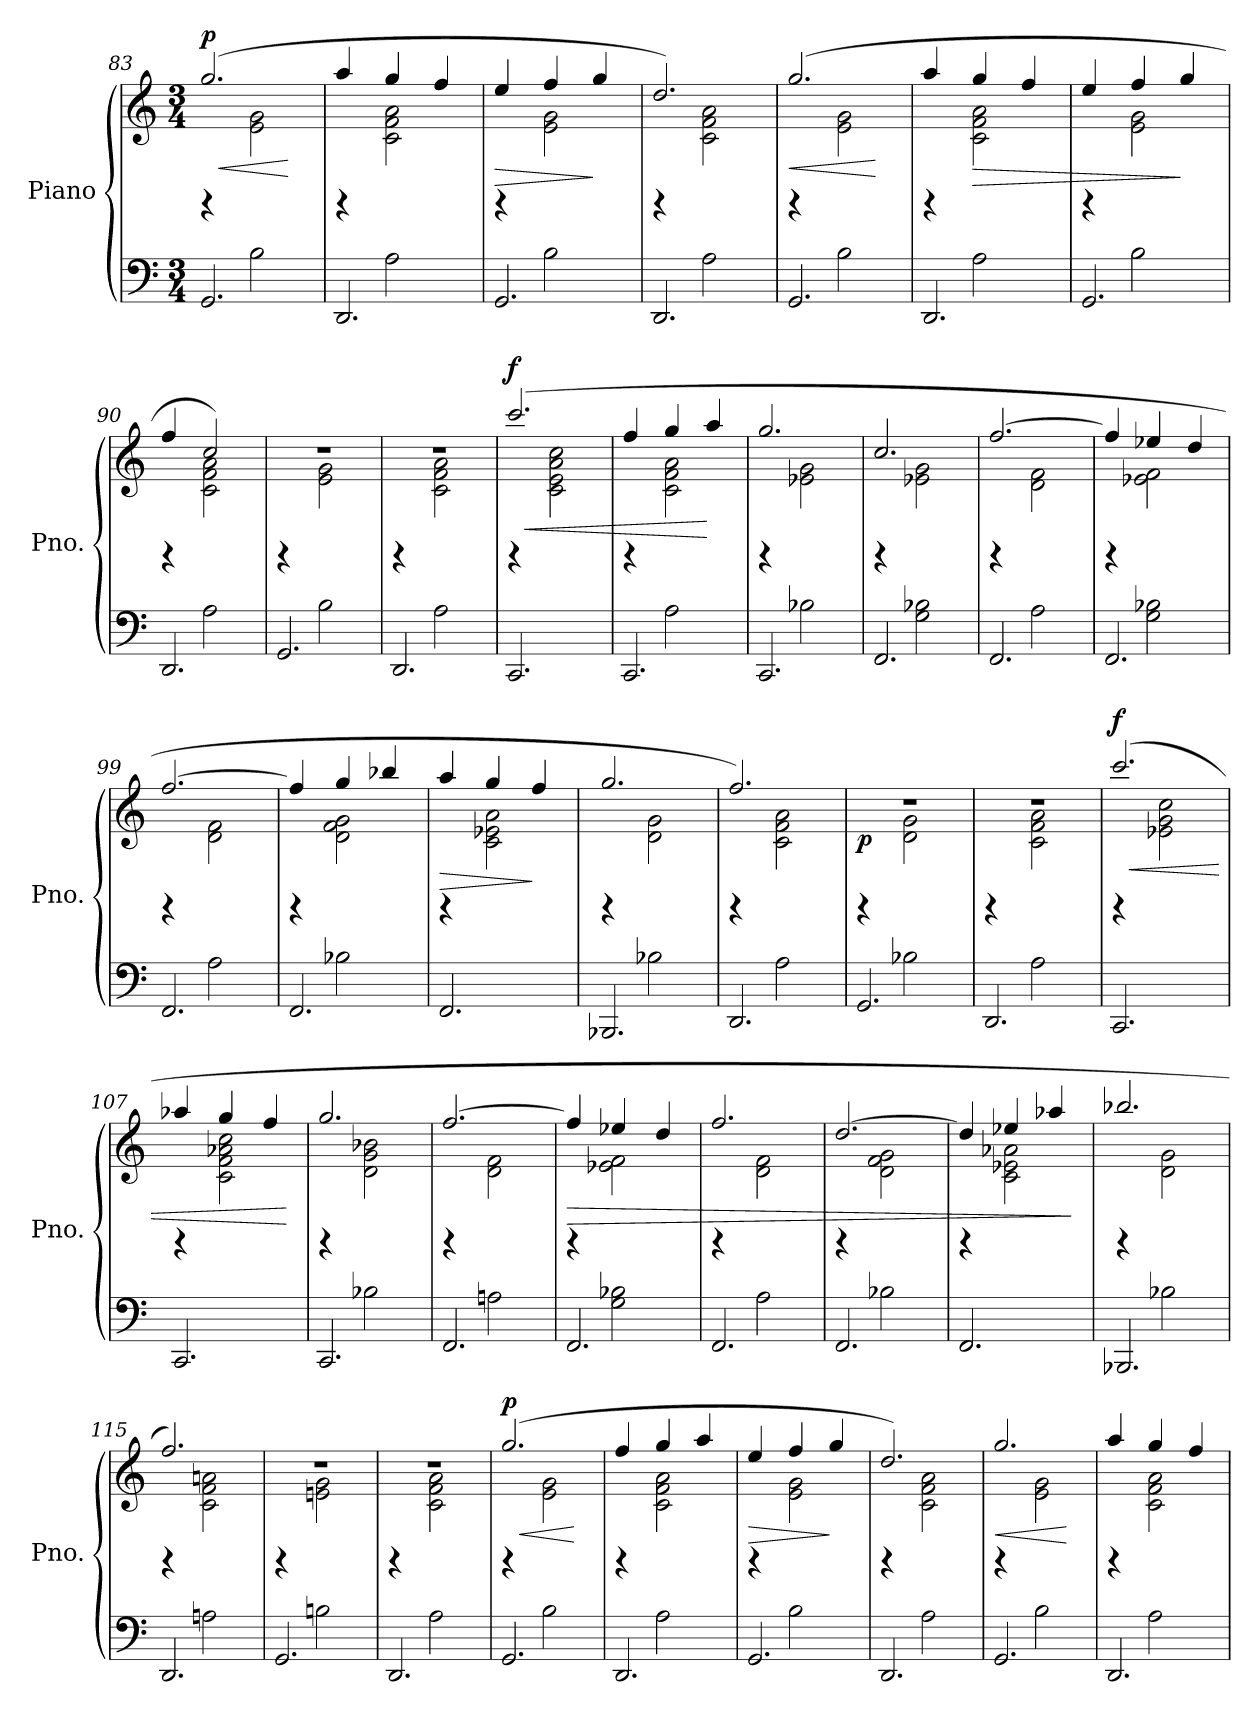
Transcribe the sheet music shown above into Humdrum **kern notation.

**kern	**kern	**dynam
*part1	*part1	*part1
*staff2	*staff1	*staff1/2
*I"Piano	*	*
*I'Pno.	*	*
*clefF4	*clefG2	*
*k[]	*k[]	*
*M3/4	*M3/4	*
=83	=83	=83
*^	*	*
*	*^	*	*
!	!	!	!	!LO:HP:b
*	*	*	*^	*
!	!	!	!	!	!LO:DY:n=1:a
4rdd	4ryy	2.GG/	(2.gg/	4ryy	< p
2ryy	2B\	.	.	2e\ 2g\	.
*v	*v	*v	*	*	*
*	*v	*v	*
.	.	[
=84	=84	=84
*^	*^	*
*	*^	*	*	*
4rdd	4ryy	2.DD/	4aa/	4ryy	.
2ryy	2A\	.	4gg/	2c\ 2f\ 2a\	.
.	.	.	4ff/	.	.
!!LO:LB:g=z	!!
=85	=85	=85	=85	=85	=85
!	!	!	!	!	!LO:HP:b
4rdd	4ryy	2.GG/	4ee/	4ryy	>
2ryy	2B\	.	4ff/	2e\ 2g\	.
.	.	.	4gg/	.	]
=86	=86	=86	=86	=86	=86
4rdd	4ryy	2.DD/	2.dd/)	4ryy	.
2ryy	2A\	.	.	2c\ 2f\ 2a\	.
=87	=87	=87	=87	=87	=87
!	!	!	!	!	!LO:HP:b
4rdd	4ryy	2.GG/	(2.gg/	4ryy	<
2ryy	2B\	.	.	2e\ 2g\	.
*v	*v	*v	*	*	*
*	*v	*v	*
.	.	[
=88	=88	=88
*^	*^	*
*	*^	*	*	*
4rdd	4ryy	2.DD/	4aa/	4ryy	.
!	!	!	!	!	!LO:HP:b
2ryy	2A\	.	4gg/	2c\ 2f\ 2a\	>
.	.	.	4ff/	.	.
=89	=89	=89	=89	=89	=89
4rdd	4ryy	2.GG/	4ee/	4ryy	.
2ryy	2B\	.	4ff/	2e\ 2g\	.
.	.	.	4gg/	.	]
=90	=90	=90	=90	=90	=90
4rdd	4ryy	2.DD/	4ff/	4ryy	.
2ryy	2A\	.	2cc/)	2c\ 2f\ 2a\	.
=91	=91	=91	=91	=91	=91
4rdd	4ryy	2.GG/	2.rdd	4ryy	.
2ryy	2B\	.	.	2e\ 2g\	.
!!LO:LB:g=z	!!
=92	=92	=92	=92	=92	=92
4rdd	4ryy	2.DD/	2.rdd	4ryy	.
2ryy	2A\	.	.	2c\ 2f\ 2a\	.
=93	=93	=93	=93	=93	=93
!	!	!	!	!	!LO:HP:b
!	!	!	!	!	!LO:DY:n=1:a
4rdd	4ryy	2.CC/	(2.ccc/	4ryy	< f
2ryy	2ryy	.	.	2c\ 2e\ 2a\ 2cc\	.
=94	=94	=94	=94	=94	=94
4rdd	4ryy	2.CC/	4ff/	4ryy	.
2ryy	2A\	.	4gg/	2c\ 2f\ 2a\	.
.	.	.	4aa/	.	[
=95	=95	=95	=95	=95	=95
4rdd	4ryy	2.CC/	2.gg/	4ryy	.
2ryy	2B-X\	.	.	2e-X\ 2g\	.
=96	=96	=96	=96	=96	=96
4rdd	4ryy	2.FF/	2.cc/	4ryy	.
2ryy	2G\ 2B-X\	.	.	2e-X\ 2g\	.
=97	=97	=97	=97	=97	=97
4rdd	4ryy	2.FF/	[2.ff/	4ryy	.
2ryy	2A\	.	.	2d\ 2f\	.
=98	=98	=98	=98	=98	=98
4rdd	4ryy	2.FF/	4ff/]	4ryy	.
2ryy	2G\ 2B-X\	.	4ee-X/	2e-X\ 2f\	.
.	.	.	4dd/	.	.
!!LO:LB:g=z	!!
=99	=99	=99	=99	=99	=99
4rdd	4ryy	2.FF/	[2.ff/	4ryy	.
2ryy	2A\	.	.	2d\ 2f\	.
=100	=100	=100	=100	=100	=100
4rdd	4ryy	2.FF/	4ff/]	4ryy	.
2ryy	2B-X\	.	4gg/	2d\ 2f\ 2g\	.
.	.	.	4bb-X/	.	.
=101	=101	=101	=101	=101	=101
!	!	!	!	!	!LO:HP:b
4rdd	4ryy	2.FF/	4aa/	4ryy	>
2ryy	2ryy	.	4gg/	2c\ 2e-X\ 2a\	.
.	.	.	4ff/	.	]
=102	=102	=102	=102	=102	=102
4rdd	4ryy	2.BBB-X/	2.gg/	4ryy	.
2ryy	2B-X\	.	.	2d\ 2g\	.
=103	=103	=103	=103	=103	=103
4rdd	4ryy	2.DD/	2.ff/)	4ryy	.
2ryy	2A\	.	.	2c\ 2f\ 2a\	.
=104	=104	=104	=104	=104	=104
!	!	!	!	!	!LO:DY:b
4rdd	4ryy	2.GG/	2.rdd	4ryy	p
2ryy	2B-X\	.	.	2d\ 2g\	.
=105	=105	=105	=105	=105	=105
4rdd	4ryy	2.DD/	2.rdd	4ryy	.
2ryy	2A\	.	.	2c\ 2f\ 2a\	.
!!LO:PB:g=z	!!
=106	=106	=106	=106	=106	=106
!	!	!	!	!	!LO:HP:b
!	!	!	!	!	!LO:DY:n=1:a
4rdd	4ryy	2.CC/	(2.ccc/	4ryy	< f
2ryy	2ryy	.	.	2e-X\ 2g\ 2cc\	.
=107	=107	=107	=107	=107	=107
4rdd	4ryy	2.CC/	4aa-X/	4ryy	.
2ryy	2ryy	.	4gg/	2c\ 2f\ 2a-X\ 2cc\	.
.	.	.	4ff/	.	.
*v	*v	*v	*	*	*
*	*v	*v	*
.	.	[
=108	=108	=108
*^	*^	*
*	*^	*	*	*
4rdd	4ryy	2.CC/	2.gg/	4ryy	.
2ryy	2B-X\	.	.	2d\ 2g\ 2b-X\	.
=109	=109	=109	=109	=109	=109
4rdd	4ryy	2.FF/	[2.ff/	4ryy	.
2ryy	2An\	.	.	2d\ 2f\	.
=110	=110	=110	=110	=110	=110
!	!	!	!	!	!LO:HP:b
4rdd	4ryy	2.FF/	4ff/]	4ryy	>
2ryy	2G\ 2B-X\	.	4ee-X/	2e-X\ 2f\	.
.	.	.	4dd/	.	.
=111	=111	=111	=111	=111	=111
4rdd	4ryy	2.FF/	2.ff/	4ryy	.
2ryy	2A\	.	.	2d\ 2f\	.
=112	=112	=112	=112	=112	=112
4rdd	4ryy	2.FF/	[2.dd/	4ryy	.
2ryy	2B-X\	.	.	2d\ 2f\ 2g\	.
!!LO:LB:g=z	!!
=113	=113	=113	=113	=113	=113
4rdd	4ryy	2.FF/	4dd/]	4ryy	.
2ryy	2ryy	.	4ee-X/	2c\ 2e-X\ 2a-X\	.
.	.	.	4aa-X/	.	.
*v	*v	*v	*	*	*
*	*v	*v	*
.	.	]
=114	=114	=114
*^	*^	*
*	*^	*	*	*
4rdd	4ryy	2.BBB-X/	2.bb-X/	4ryy	.
2ryy	2B-X\	.	.	2d\ 2g\	.
=115	=115	=115	=115	=115	=115
4rdd	4ryy	2.DD/	2.ff/)	4ryy	.
2ryy	2An\	.	.	2c\ 2f\ 2an\	.
=116	=116	=116	=116	=116	=116
4rdd	4ryy	2.GG/	2.rdd	4ryy	.
2ryy	2Bn\	.	.	2en\ 2g\	.
=117	=117	=117	=117	=117	=117
4rdd	4ryy	2.DD/	2.rdd	4ryy	.
2ryy	2A\	.	.	2c\ 2f\ 2a\	.
=118	=118	=118	=118	=118	=118
!	!	!	!	!	!LO:HP:b
!	!	!	!	!	!LO:DY:n=1:a
4rdd	4ryy	2.GG/	(2.gg/	4ryy	< p
2ryy	2B\	.	.	2e\ 2g\	.
*v	*v	*v	*	*	*
*	*v	*v	*
.	.	[
=119	=119	=119
*^	*^	*
*	*^	*	*	*
4rdd	4ryy	2.DD/	4ff/	4ryy	.
2ryy	2A\	.	4gg/	2c\ 2f\ 2a\	.
.	.	.	4aa/	.	.
!!LO:LB:g=z	!!
=120	=120	=120	=120	=120	=120
!	!	!	!	!	!LO:HP:b
4rdd	4ryy	2.GG/	4ee/	4ryy	>
2ryy	2B\	.	4ff/	2e\ 2g\	.
.	.	.	4gg/	.	]
=121	=121	=121	=121	=121	=121
4rdd	4ryy	2.DD/	2.dd/)	4ryy	.
2ryy	2A\	.	.	2c\ 2f\ 2a\	.
=122	=122	=122	=122	=122	=122
!	!	!	!	!	!LO:HP:b
4rdd	4ryy	2.GG/	2.gg/	4ryy	<
2ryy	2B\	.	.	2e\ 2g\	.
*v	*v	*v	*	*	*
*	*v	*v	*
.	.	[
=123	=123	=123
*^	*^	*
*	*^	*	*	*
4rdd	4ryy	2.DD/	4aa/	4ryy	.
2ryy	2A\	.	4gg/	2c\ 2f\ 2a\	.
.	.	.	4ff/	.	.
*v	*v	*v	*	*	*
*	*v	*v	*
=	=	=
*-	*-	*-
